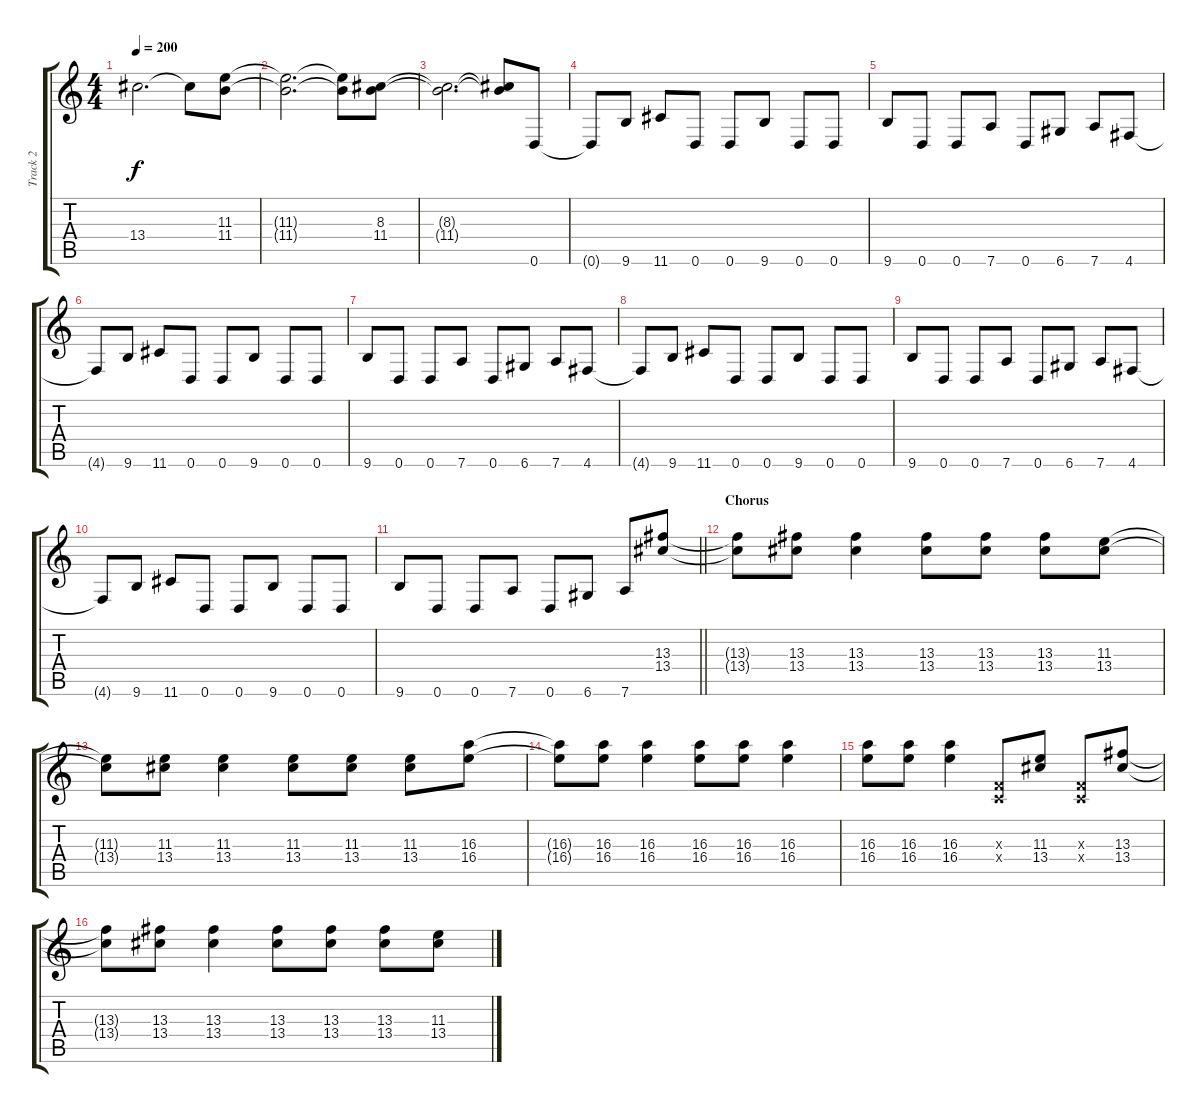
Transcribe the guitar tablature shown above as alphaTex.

\track ("Track 2" "Track 2") {instrument distortionguitar}
\staff {score tabs}
\tuning (D4 A3 F3 C3 G2 D2) {hide}
\ts (4 4)
\tempo 200
\clef g2
\ks c
13.4{t}.2{d dy f} 13.4{t}.8 (11.3 11.4).8 |
(11.3{t} 11.4{t}).2{d} (11.3{t} 11.4{t}).8 (8.3 11.4).8 |
(8.3{t} 11.4{t}).2{d} (8.3{t} 11.4{t}).8 0.6.8 |
0.6{t}.8 9.6.8 11.6.8 0.6.8 0.6.8 9.6.8 0.6.8 0.6.8 |
9.6.8 0.6.8 0.6.8 7.6.8 0.6.8 6.6.8 7.6.8 4.6.8 |
4.6{t}.8 9.6.8 11.6.8 0.6.8 0.6.8 9.6.8 0.6.8 0.6.8 |
9.6.8 0.6.8 0.6.8 7.6.8 0.6.8 6.6.8 7.6.8 4.6.8 |
4.6{t}.8 9.6.8 11.6.8 0.6.8 0.6.8 9.6.8 0.6.8 0.6.8 |
9.6.8 0.6.8 0.6.8 7.6.8 0.6.8 6.6.8 7.6.8 4.6.8 |
4.6{t}.8 9.6.8 11.6.8 0.6.8 0.6.8 9.6.8 0.6.8 0.6.8 |
\barLineRight lightlight
9.6.8 0.6.8 0.6.8 7.6.8 0.6.8 6.6.8 7.6.8 (13.3 13.4).8 |
\section ("" "Chorus")
(13.3{t} 13.4{t}).8 (13.3 13.4).8 (13.3 13.4).4 (13.3 13.4).8 (13.3 13.4).8 (13.3 13.4).8 (11.3 13.4).8 |
(11.3{t} 13.4{t}).8 (11.3 13.4).8 (11.3 13.4).4 (11.3 13.4).8 (11.3 13.4).8 (11.3 13.4).8 (16.3 16.4).8 |
(16.3{t} 16.4{t}).8 (16.3 16.4).8 (16.3 16.4).4 (16.3 16.4).8 (16.3 16.4).8 (16.3 16.4).4 |
(16.3 16.4).8 (16.3 16.4).8 (16.3 16.4).4 (0.3{x} 0.4{x}).8 (11.3 13.4).8 (0.3{x} 0.4{x}).8 (13.3 13.4).8 |
(13.3{t} 13.4{t}).8 (13.3 13.4).8 (13.3 13.4).4 (13.3 13.4).8 (13.3 13.4).8 (13.3 13.4).8 (11.3 13.4).8
